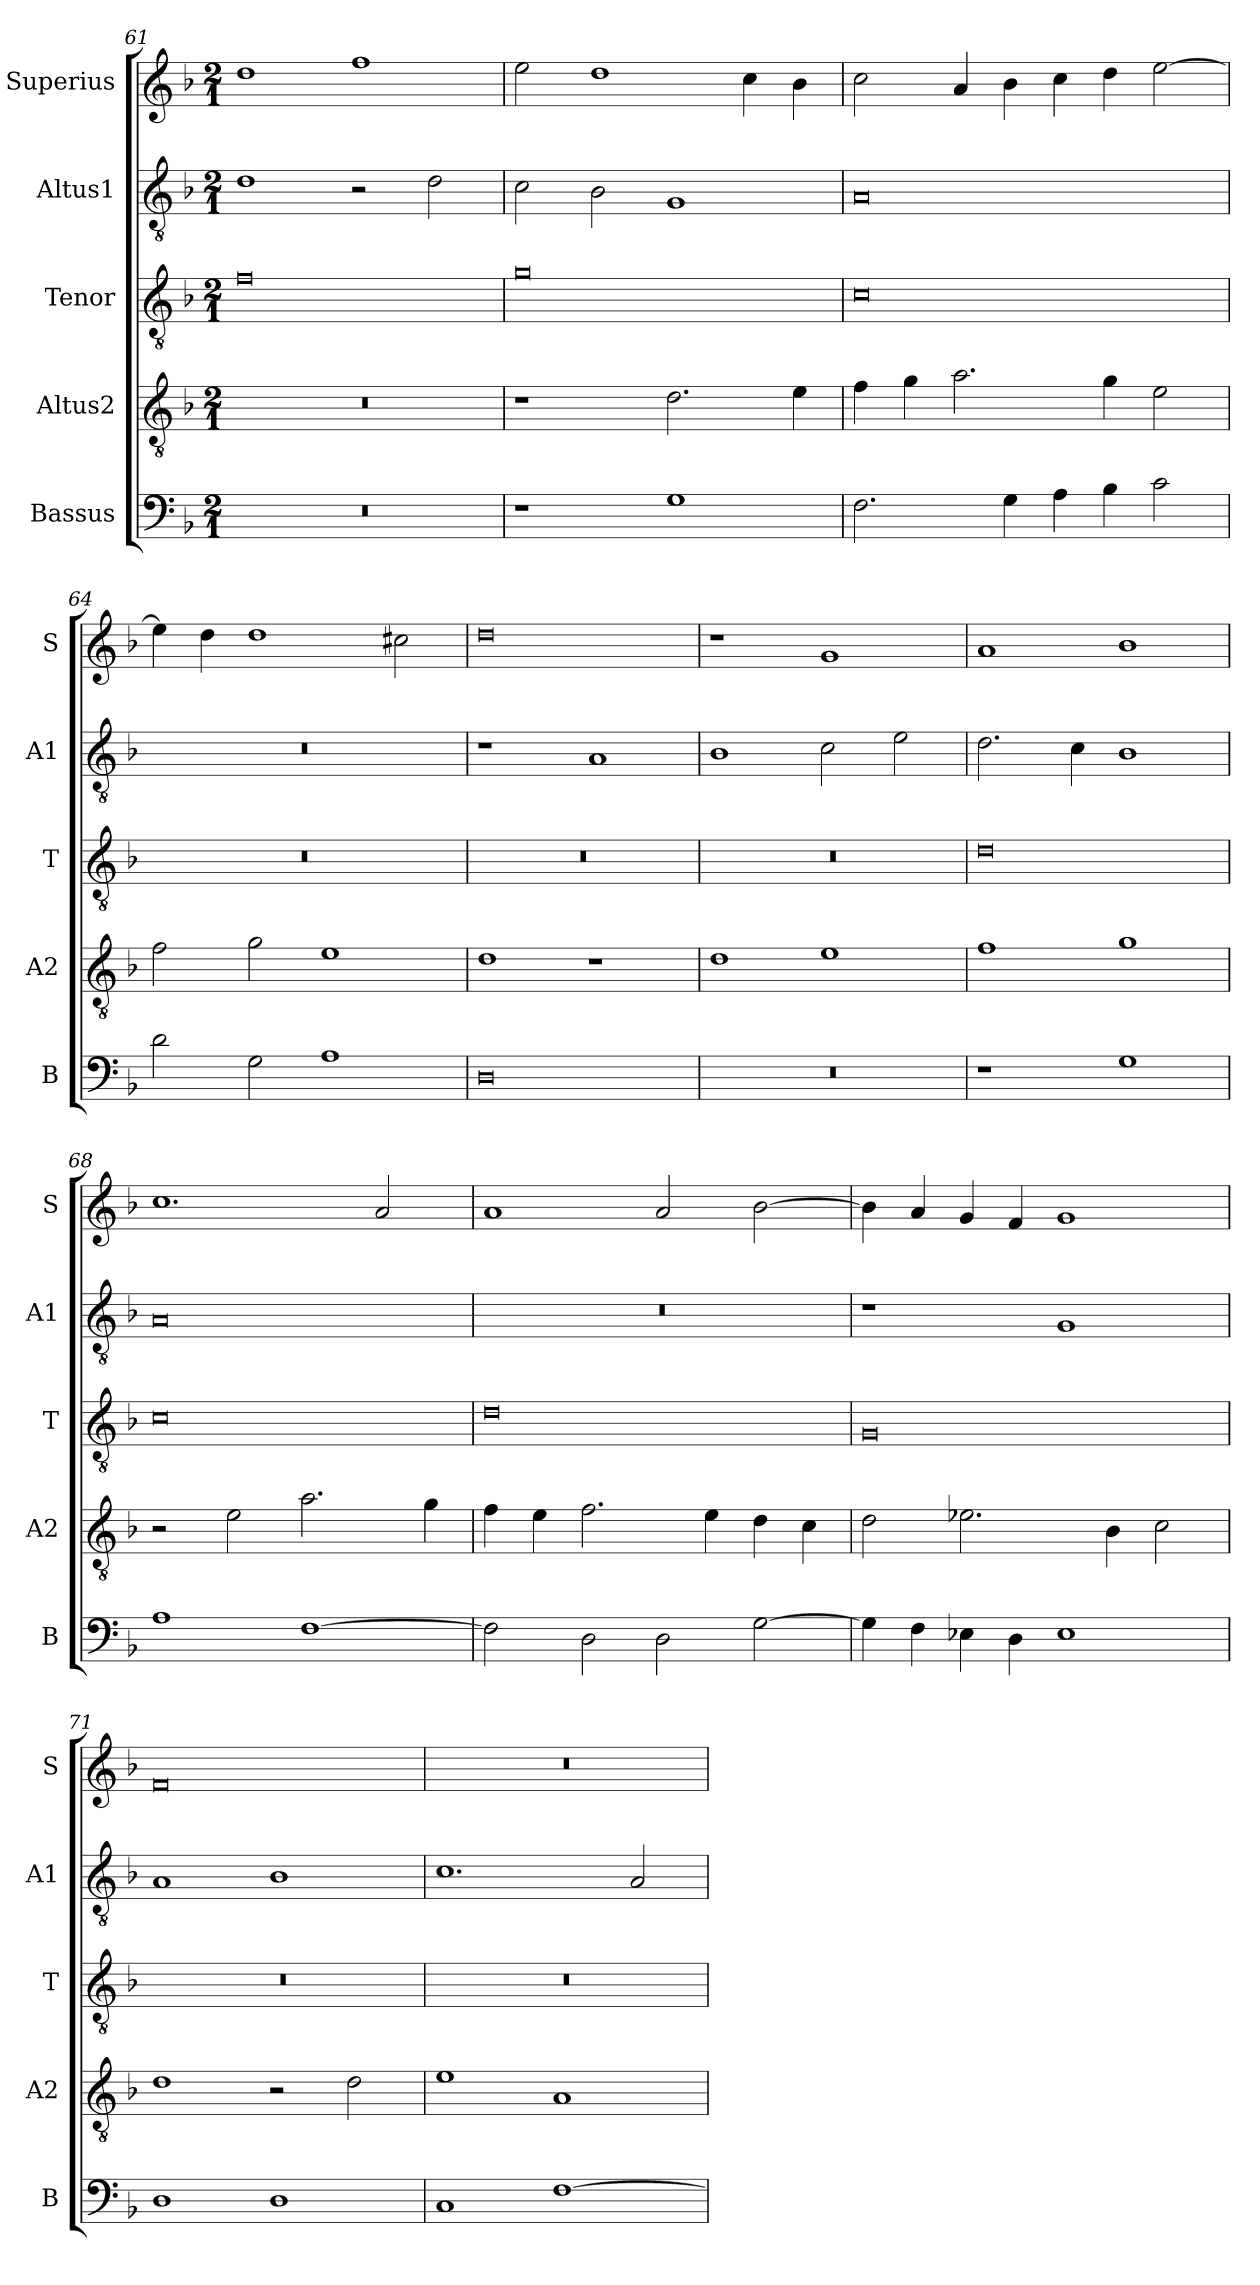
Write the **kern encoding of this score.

**kern	**kern	**kern	**kern	**kern
*part5	*part4	*part3	*part2	*part1
*staff5	*staff4	*staff3	*staff2	*staff1
*I"Bassus	*I"Altus2	*I"Tenor	*I"Altus1	*I"Superius
*I'B	*I'A2	*I'T	*I'A1	*I'S
*clefF4	*clefGv2	*clefGv2	*clefGv2	*clefG2
*k[b-]	*k[b-]	*k[b-]	*k[b-]	*k[b-]
*M2/1	*M2/1	*M2/1	*M2/1	*M2/1
=61	=61	=61	=61	=61
0r	0r	0f	1d	1dd
.	.	.	2r	1ff
.	.	.	2d\	.
=62	=62	=62	=62	=62
1r	1r	0g	2c\	2ee\
.	.	.	2B-\	1dd
1G	2.d\	.	1G	.
.	.	.	.	4cc\
.	4e\	.	.	4b-\
=63	=63	=63	=63	=63
2.F\	4f\	0c	0A	2cc\
.	4g\	.	.	.
.	2.a\	.	.	4a/
4G\	.	.	.	4b-\
4A\	.	.	.	4cc\
4B-\	4g\	.	.	4dd\
2c\	2e\	.	.	[2ee\
=64	=64	=64	=64	=64
2d\	2f\	0r	0r	4ee\]
.	.	.	.	4dd\
2G\	2g\	.	.	1dd
1A	1e	.	.	.
.	.	.	.	2cc#X\
=65	=65	=65	=65	=65
0D	1d	0r	1r	0dd
.	1r	.	1A	.
=66	=66	=66	=66	=66
0r	1d	0r	1B-	1r
.	1e	.	2c\	1g
.	.	.	2e\	.
=67	=67	=67	=67	=67
1r	1f	0d	2.d\	1a
.	.	.	4c\	.
1G	1g	.	1B-	1b-
=68	=68	=68	=68	=68
1A	2r	0c	0A	1.cc
.	2e\	.	.	.
[1F	2.a\	.	.	.
.	.	.	.	2a/
.	4g\	.	.	.
=69	=69	=69	=69	=69
2F\]	4f\	0d	0r	1a
.	4e\	.	.	.
2D\	2.f\	.	.	.
2D\	.	.	.	2a/
.	4e\	.	.	.
[2G\	4d\	.	.	[2b-\
.	4c\	.	.	.
=70	=70	=70	=70	=70
4G\]	2d\	0G	1r	4b-\]
4F\	.	.	.	4a/
4E-X\	2.e-X\	.	.	4g/
4D\	.	.	.	4f/
1E-	.	.	1G	1g
.	4B-\	.	.	.
.	2c\	.	.	.
=71	=71	=71	=71	=71
1D	1d	0r	1A	0f
1D	2r	.	1B-	.
.	2d\	.	.	.
=72	=72	=72	=72	=72
1C	1e	0r	1.c	0r
[1F	1A	.	.	.
.	.	.	2A/	.
=	=	=	=	=
*-	*-	*-	*-	*-
